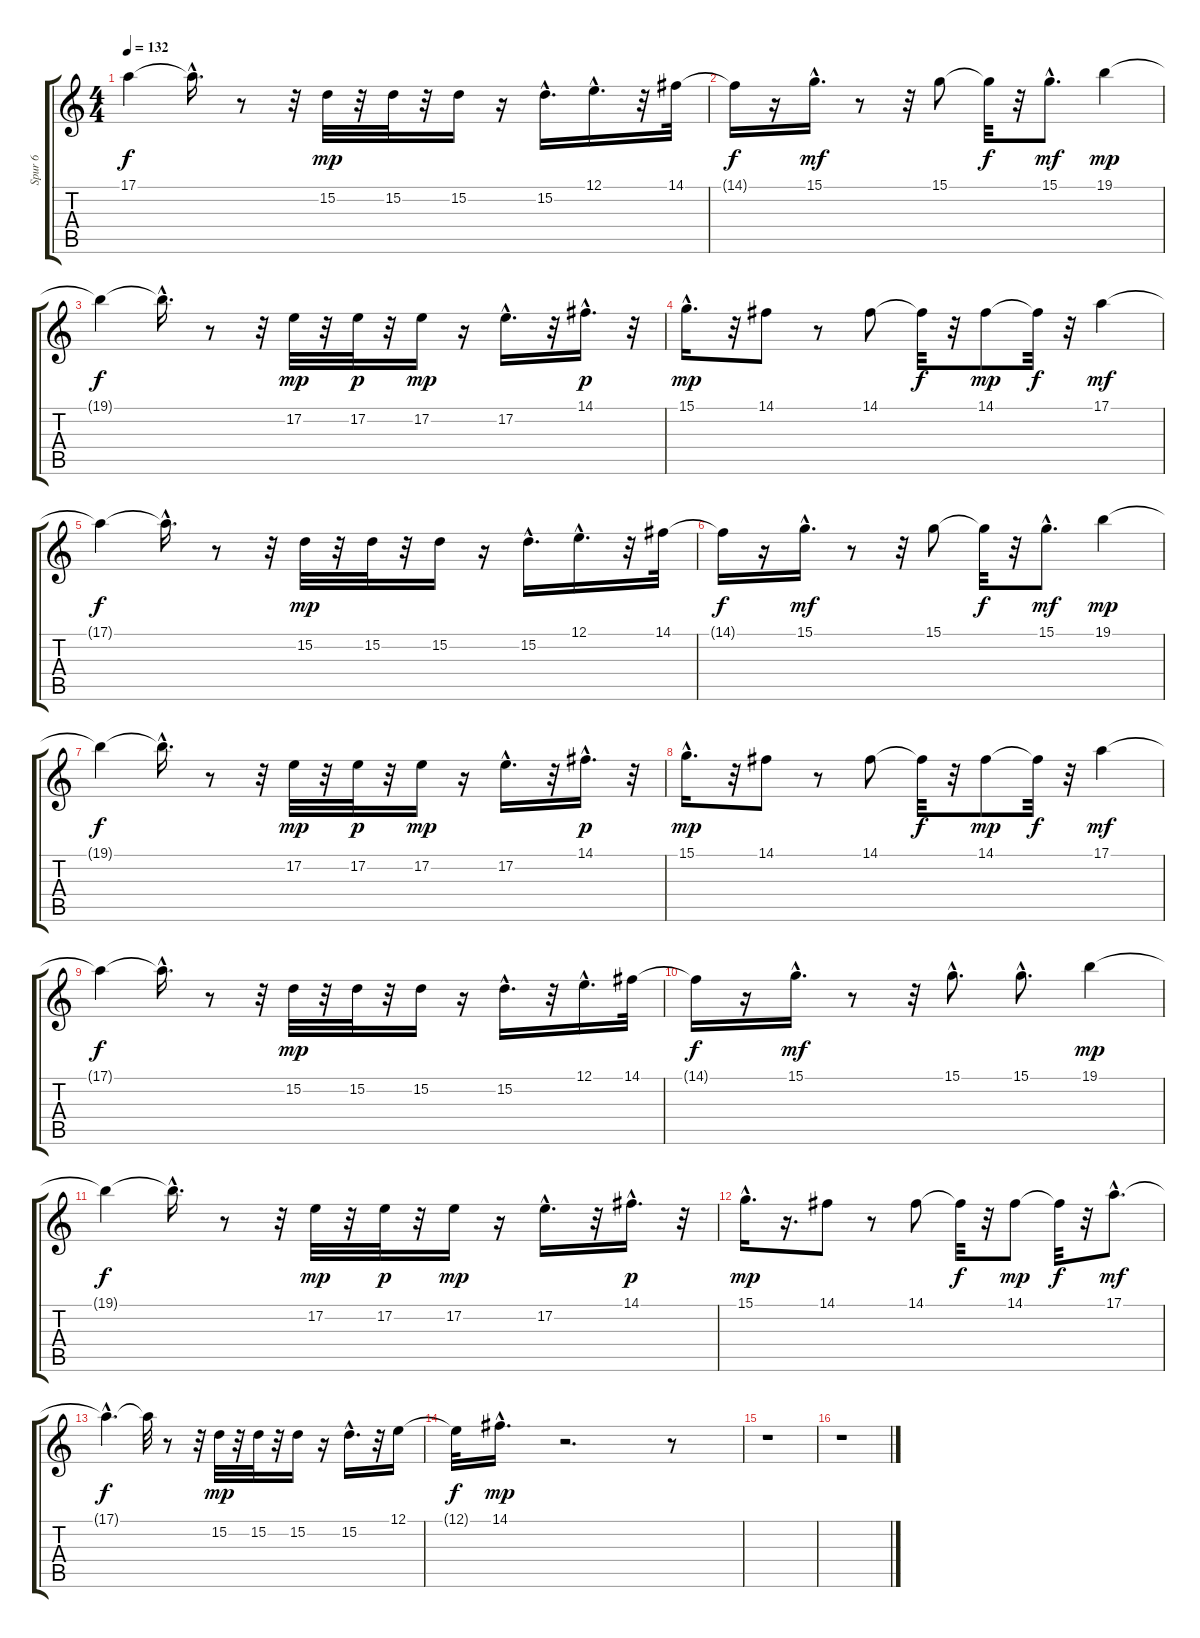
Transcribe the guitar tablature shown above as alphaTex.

\track ("Spur 6" "Spur 6") {instrument electricgrandpiano}
\staff {score tabs}
\tuning (E4 B3 G3 D3 A2 E2) {hide}
\ts (4 4)
\tempo 132
\clef g2
\ks c
17.1{t}.4{dy f} 17.1{hac t}.16{d} r.8 r.32 15.2.32{dy mp} r.32 15.2.32 r.32 15.2.16 r.16 15.2{hac}.16{d} 12.1{hac}.16{d} r.32 14.1.32 |
14.1{t}.16{dy f} r.16 15.1{hac}.16{d dy mf} r.8 r.32 15.1.8 15.1{t}.32{dy f} r.32 15.1{hac}.8{d dy mf} 19.1.4{dy mp} |
19.1{t}.4{dy f} 19.1{hac t}.16{d} r.8 r.32 17.2.32{dy mp} r.32 17.2.32{dy p} r.32 17.2.16{dy mp} r.16 17.2{hac}.16{d} r.32 14.1{hac}.16{d dy p} r.32 |
15.1{hac}.16{d dy mp} r.32 14.1.8 r.8 14.1.8 14.1{t}.32{dy f} r.32 14.1.8{dy mp} 14.1{t}.32{dy f} r.32 17.1.4{dy mf} |
17.1{t}.4{dy f} 17.1{hac t}.16{d} r.8 r.32 15.2.32{dy mp} r.32 15.2.32 r.32 15.2.16 r.16 15.2{hac}.16{d} 12.1{hac}.16{d} r.32 14.1.32 |
14.1{t}.16{dy f} r.16 15.1{hac}.16{d dy mf} r.8 r.32 15.1.8 15.1{t}.32{dy f} r.32 15.1{hac}.8{d dy mf} 19.1.4{dy mp} |
19.1{t}.4{dy f} 19.1{hac t}.16{d} r.8 r.32 17.2.32{dy mp} r.32 17.2.32{dy p} r.32 17.2.16{dy mp} r.16 17.2{hac}.16{d} r.32 14.1{hac}.16{d dy p} r.32 |
15.1{hac}.16{d dy mp} r.32 14.1.8 r.8 14.1.8 14.1{t}.32{dy f} r.32 14.1.8{dy mp} 14.1{t}.32{dy f} r.32 17.1.4{dy mf} |
17.1{t}.4{dy f} 17.1{hac t}.16{d} r.8 r.32 15.2.32{dy mp} r.32 15.2.32 r.32 15.2.16 r.16 15.2{hac}.16{d} r.32 12.1{hac}.16{d} 14.1.32 |
14.1{t}.16{dy f} r.16 15.1{hac}.16{d dy mf} r.8 r.32 15.1{hac}.8{d} 15.1{hac}.8{d} 19.1.4{dy mp} |
19.1{t}.4{dy f} 19.1{hac t}.16{d} r.8 r.32 17.2.32{dy mp} r.32 17.2.32{dy p} r.32 17.2.16{dy mp} r.16 17.2{hac}.16{d} r.32 14.1{hac}.16{d dy p} r.32 |
15.1{hac}.16{d dy mp} r.16{d} 14.1.8 r.8 14.1.8 14.1{t}.32{dy f} r.32 14.1.8{dy mp} 14.1{t}.32{dy f} r.32 17.1{hac}.8{d dy mf} |
17.1{hac t}.4{d dy f} 17.1{t}.32 r.8 r.32 15.2.32{dy mp} r.32 15.2.32 r.32 15.2.16 r.16 15.2{hac}.16{d} r.32 12.1.16 |
12.1{t}.32{dy f} 14.1{hac}.16{d dy mp} r.2{d} r.8 |
r.1 |
r.1
